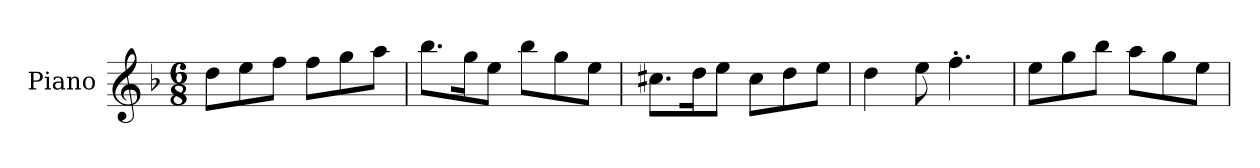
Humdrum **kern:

**kern
*part1
*staff1
*I"Piano
*I'Pno.
*clefG2
*k[b-]
*M6/8
*MM120
=1
8dd\L
8ee\
8ff\J
8ff\L
8gg\
8aa\J
=2
8.bb-\L
16gg\K
8ee\J
8bb-\L
8gg\
8ee\J
=3
8.cc#X\L
16dd\K
8ee\J
8cc#\L
8dd\
8ee\J
=4
4dd\
8ee\
4.ff'\
=5
8ee\L
8gg\
8bb-\J
8aa\L
8gg\
8ee\J
=
*-
